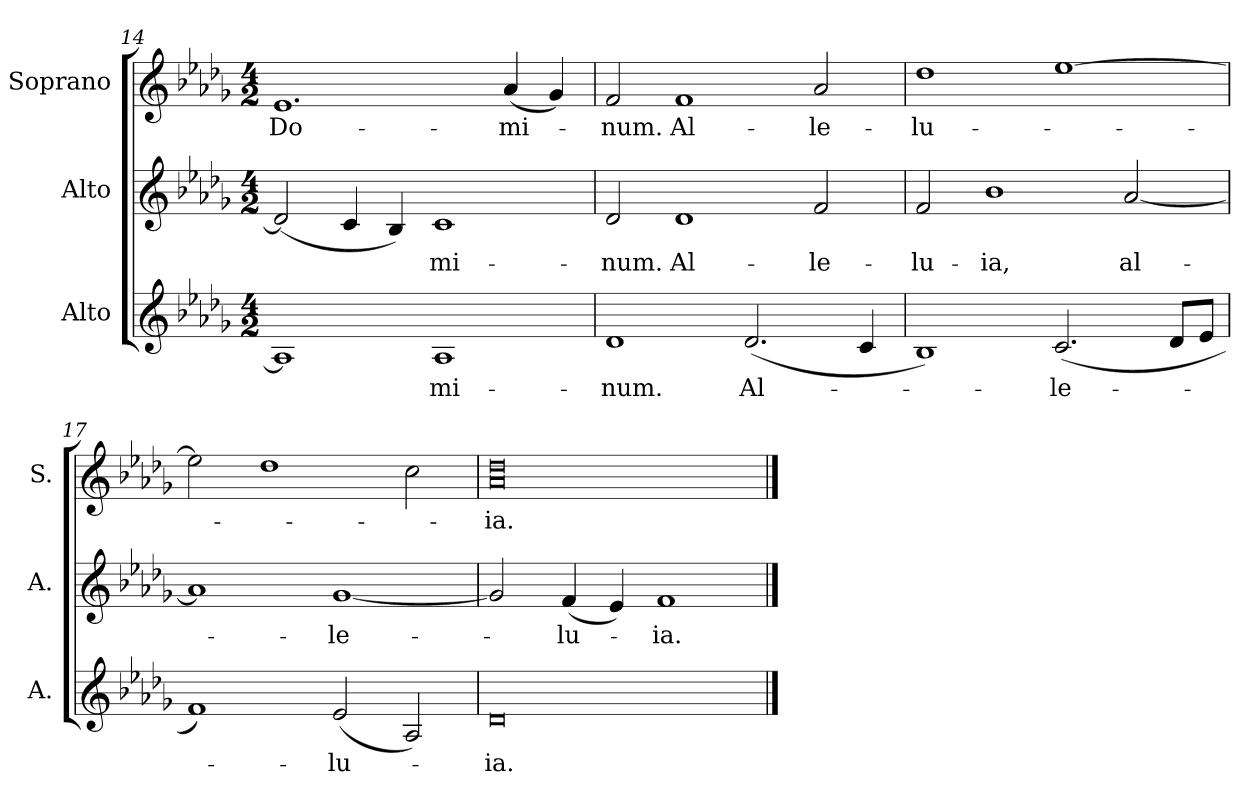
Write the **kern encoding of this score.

**kern	**text	**kern	**text	**kern	**text
*part3	*part3	*part2	*part2	*part1	*part1
*staff3	*staff3	*staff2	*staff2	*staff1	*staff1
*I"Alto	*	*I"Alto	*	*I"Soprano	*
*I'A.	*	*I'A.	*	*I'S.	*
!!LO:LB:g=z
*clefG2	*	*clefG2	*	*clefG2	*
*k[b-e-a-d-g-]	*	*k[b-e-a-d-g-]	*	*k[b-e-a-d-g-]	*
*D-:	*	*D-:	*	*D-:	*
*M4/2	*	*M4/2	*	*M4/2	*
=14	=14	=14	=14	=14	=14
!	!	!	!	!	!LO:LY:b:color=#000000
1A-i]	.	(2d-i/]	.	1.e-i	Do-
.	.	4ci/	.	.	.
.	.	4B-i/)	.	.	.
!	!LO:LY:b:color=#000000	!	!	!	!
!	!	!	!LO:LY:b:color=#000000	!	!
1A-i	-mi-	1ci	-mi-	.	.
!	!	!	!	!	!LO:LY:b:color=#000000
.	.	.	.	(4a-i/	-mi-
.	.	.	.	4g-i/)	.
=15	=15	=15	=15	=15	=15
!	!LO:LY:b:color=#000000	!	!	!	!
!	!	!	!LO:LY:b:color=#000000	!	!
!	!	!	!	!	!LO:LY:b:color=#000000
1d-i	-num.	2d-i/	-num.	2fi/	-num.
!	!	!	!LO:LY:b:color=#000000	!	!
!	!	!	!	!	!LO:LY:b:color=#000000
.	.	1d-i	Al-	1fi	Al-
!	!LO:LY:b:color=#000000	!	!	!	!
(2.d-i/	Al-	.	.	.	.
!	!	!	!LO:LY:b:color=#000000	!	!
!	!	!	!	!	!LO:LY:b:color=#000000
.	.	2fi/	-le-	2a-i/	-le-
4ci/	.	.	.	.	.
=16	=16	=16	=16	=16	=16
!	!	!	!LO:LY:b:color=#000000	!	!
!	!	!	!	!	!LO:LY:b:color=#000000
1B-i)	.	2fi/	-lu-	1dd-i	-lu-
!	!	!	!LO:LY:b:color=#000000	!	!
.	.	1b-i	-ia,	.	.
!	!LO:LY:b:color=#000000	!	!	!	!
(2.ci/	-le-	.	.	[1ee-i	.
!	!	!	!LO:LY:b:color=#000000	!	!
.	.	[2a-i/	al-	.	.
8d-i/L	.	.	.	.	.
8e-i/J	.	.	.	.	.
=17	=17	=17	=17	=17	=17
1fi)	.	1a-i]	.	2ee-i\]	.
.	.	.	.	1dd-i	.
!	!LO:LY:b:color=#000000	!	!	!	!
!	!	!	!LO:LY:b:color=#000000	!	!
(2e-i/	-lu-	[1g-i	-le-	.	.
2A-i/)	.	.	.	2cci\	.
=18	=18	=18	=18	=18	=18
!	!LO:LY:b:color=#000000	!	!	!	!
!	!	!	!	!	!LO:LY:b:color=#000000
0d-i	-ia.	2g-i/]	.	0a-i 0dd-i	-ia.
!	!	!	!LO:LY:b:color=#000000	!	!
.	.	(4fi/	-lu-	.	.
.	.	4e-i/)	.	.	.
!	!	!	!LO:LY:b:color=#000000	!	!
.	.	1fi	-ia.	.	.
==	==	==	==	==	==
*-	*-	*-	*-	*-	*-
